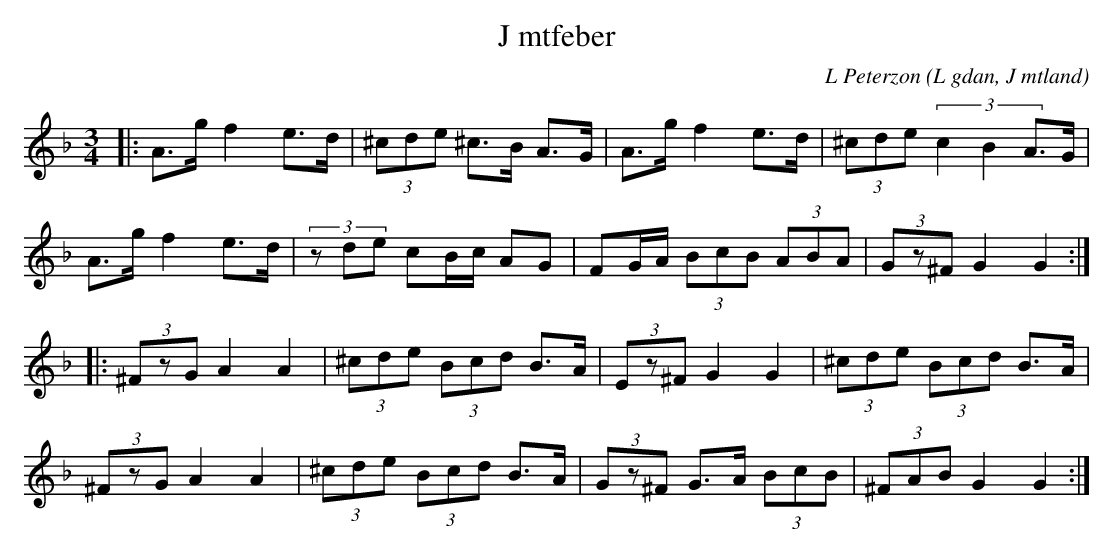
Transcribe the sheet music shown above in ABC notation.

X:1
T:J mtfeber
C: L Peterzon
O:L gdan, J mtland
M:3/4
L:1/8
K:Dm
|: A>g f2 e>d|(3^cde ^c>B A>G|A>g f2 e>d|(3^cde (3c2B2A>G|
A>g f2 e>d|(3zde cB/c/ AG|FG/A/ (3BcB (3ABA|(3Gz^F G2 G2:|
|:(3^FzG A2 A2|(3^cde (3Bcd B>A|(3Ez^F G2 G2|(3^cde (3Bcd B>A|
(3^FzG A2 A2|(3^cde (3Bcd B>A| (3Gz^F G>A (3BcB|(3^FAB G2 G2:|
